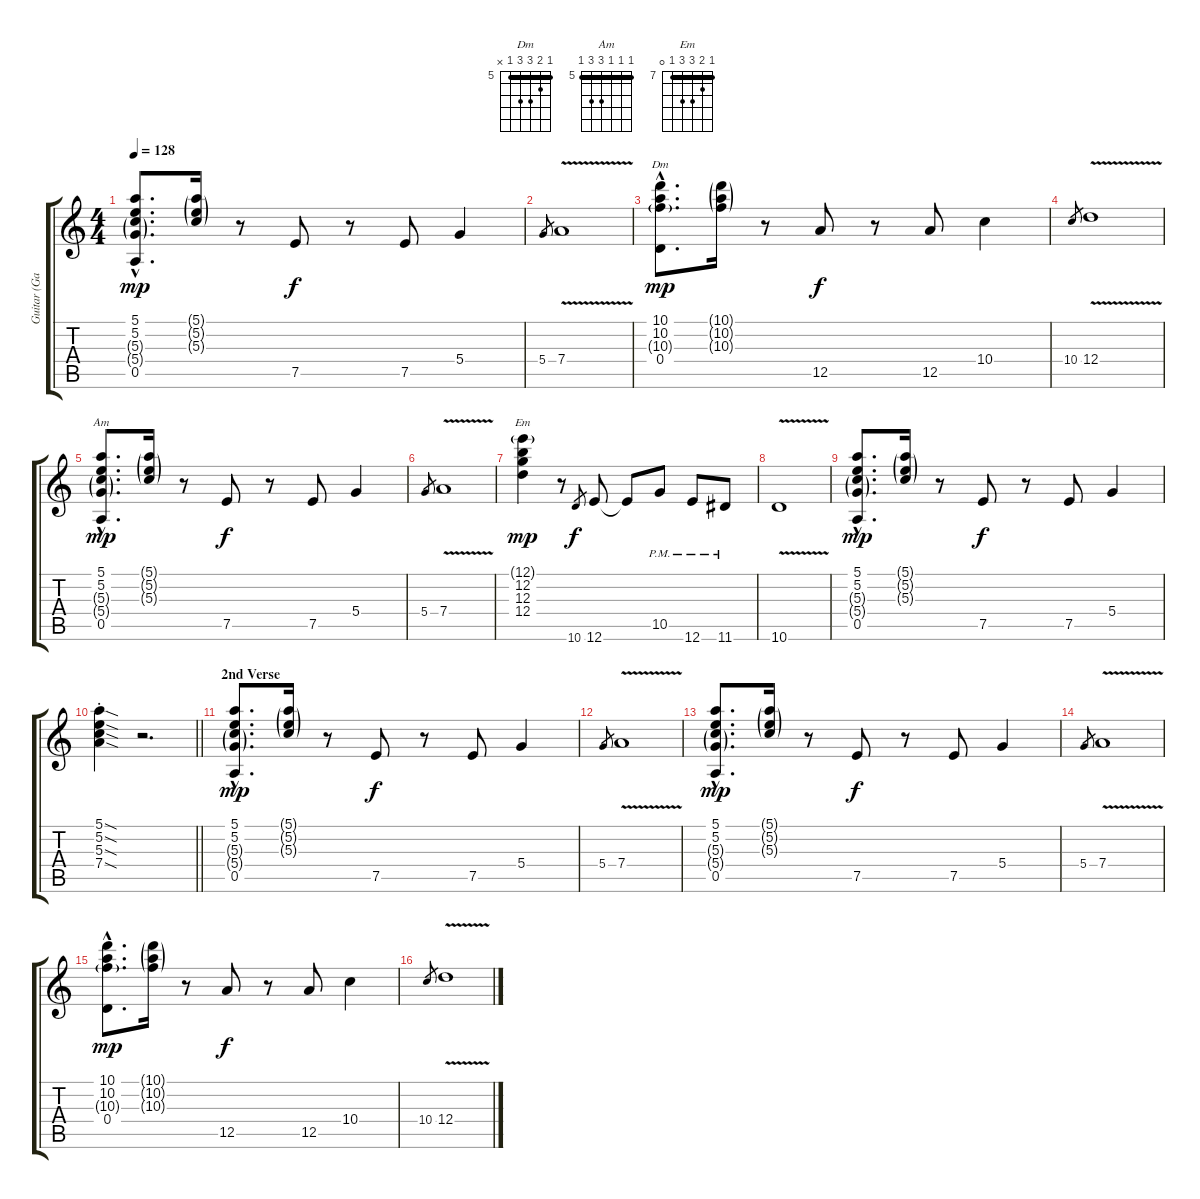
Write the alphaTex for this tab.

\track ("Guitar (Gary)" "Guitar (Ga") {instrument overdrivenguitar}
\staff {score tabs}
\tuning (E4 B3 G3 D3 A2 E2) {hide}
\chord ("Dm" 5 6 7 7 5 x) {firstfret 5 barre 5}
\chord ("Am" 5 5 5 7 7 5) {firstfret 5 barre 5}
\chord ("Em" 7 8 9 9 7 0) {firstfret 7 barre 7}
\ts (4 4)
\tempo 128
\clef g2
\ks c
(5.1{hac} 5.2{hac} 5.3{g hac} 5.4{g hac} 0.5{hac}).8{d dy mp} (5.1{g} 5.2{g} 5.3{g}).16 r.8 7.5.8{dy f} r.8 7.5.8 5.4.4 |
5.4.8{gr} 7.4{v}.1 |
(10.1{hac} 10.2{hac} 10.3{g hac} 0.4{hac}).8{d ch "Dm" dy mp} (10.1{g} 10.2{g} 10.3{g}).16 r.8 12.5.8{dy f} r.8 12.5.8 10.4.4 |
10.4.8{gr} 12.4{v}.1 |
(5.1{hac} 5.2{hac} 5.3{g hac} 5.4{g hac} 0.5{hac}).8{d ch "Am" dy mp} (5.1{g} 5.2{g} 5.3{g}).16 r.8 7.5.8{dy f} r.8 7.5.8 5.4.4 |
5.4.8{gr} 7.4{v}.1 |
(12.1{g} 12.2 12.3 12.4).4{ch "Em" dy mp} r.8 10.6.8{gr dy f} 12.6.8 12.6{t}.8 10.5{pm}.8 12.6{pm}.8 11.6{pm}.8 |
10.6{v}.1 |
(5.1{hac} 5.2{hac} 5.3{g hac} 5.4{g hac} 0.5{hac}).8{d dy mp} (5.1{g} 5.2{g} 5.3{g}).16 r.8 7.5.8{dy f} r.8 7.5.8 5.4.4 |
\barLineRight lightlight
(5.1{sod st} 5.2{sod st} 5.3{sod st} 7.4{sod st}).4 r.2{d} |
\section ("" "2nd Verse")
(5.1{hac} 5.2{hac} 5.3{g hac} 5.4{g hac} 0.5{hac}).8{d dy mp} (5.1{g} 5.2{g} 5.3{g}).16 r.8 7.5.8{dy f} r.8 7.5.8 5.4.4 |
5.4.8{gr} 7.4{v}.1 |
(5.1{hac} 5.2{hac} 5.3{g hac} 5.4{g hac} 0.5{hac}).8{d dy mp} (5.1{g} 5.2{g} 5.3{g}).16 r.8 7.5.8{dy f} r.8 7.5.8 5.4.4 |
5.4.8{gr} 7.4{v}.1 |
(10.1{hac} 10.2{hac} 10.3{g hac} 0.4{hac}).8{d dy mp} (10.1{g} 10.2{g} 10.3{g}).16 r.8 12.5.8{dy f} r.8 12.5.8 10.4.4 |
10.4.8{gr} 12.4{v}.1
